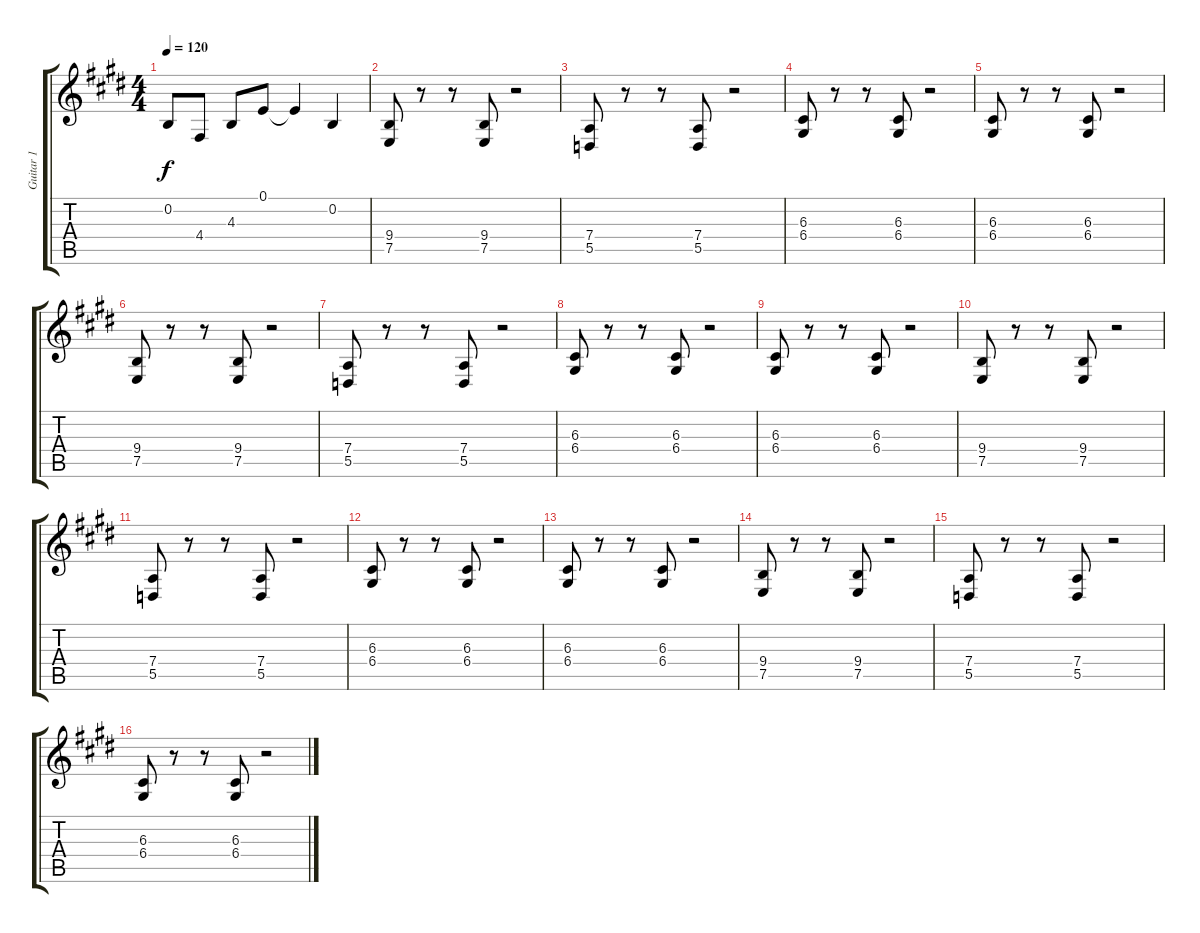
\track ("Guitar 1" "Guitar 1") {instrument lead2sawtooth}
\staff {score tabs}
\tuning (E4 B3 G3 D3 A2 E2) {hide}
\ts (4 4)
\tempo 120
\clef g2
\ks e
0.2{t}.8{dy f} 4.4.8 4.3.8 0.1.8 0.1{t}.4 0.2.4 |
(9.4 7.5).8 r.8 r.8 (9.4 7.5).8 r.2 |
(7.4 5.5).8 r.8 r.8 (7.4 5.5).8 r.2 |
(6.3 6.4).8 r.8 r.8 (6.3 6.4).8 r.2 |
(6.3 6.4).8 r.8 r.8 (6.3 6.4).8 r.2 |
(9.4 7.5).8 r.8 r.8 (9.4 7.5).8 r.2 |
(7.4 5.5).8 r.8 r.8 (7.4 5.5).8 r.2 |
(6.3 6.4).8 r.8 r.8 (6.3 6.4).8 r.2 |
(6.3 6.4).8 r.8 r.8 (6.3 6.4).8 r.2 |
(9.4 7.5).8 r.8 r.8 (9.4 7.5).8 r.2 |
(7.4 5.5).8 r.8 r.8 (7.4 5.5).8 r.2 |
(6.3 6.4).8 r.8 r.8 (6.3 6.4).8 r.2 |
(6.3 6.4).8 r.8 r.8 (6.3 6.4).8 r.2 |
(9.4 7.5).8 r.8 r.8 (9.4 7.5).8 r.2 |
(7.4 5.5).8 r.8 r.8 (7.4 5.5).8 r.2 |
(6.3 6.4).8 r.8 r.8 (6.3 6.4).8 r.2
